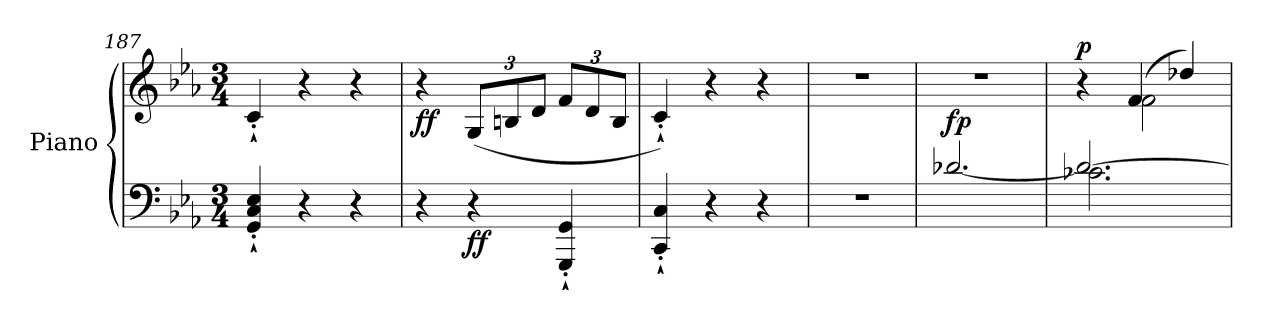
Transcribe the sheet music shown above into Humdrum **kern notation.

**kern	**kern	**dynam
*part1	*part1	*part1
*staff2	*staff1	*staff1/2
*I"Piano	*	*
*I'Pno	*	*
*clefF4	*clefG2	*
*k[b-e-a-]	*k[b-e-a-]	*
*E-:	*E-:	*
*M3/4	*M3/4	*
=187	=187	=187
4GG/`' 4C/`' 4E-/`'	4c`'/	.
4r	4r	.
4r	4r	.
!!LO:LB:g=z
=188	=188	=188
!	!	!LO:DY:b
4r	4r	ff
*	*Xbrackettup	*
!	!	!LO:DY:b=2
4r	(12G/L	ff
.	12Bn/	.
.	12d/J	.
4GGG/`' 4GG/`'	12f/L	.
.	12d/	.
.	12B/J	.
=189	=189	=189
4CC/`' 4C/`'	4c`'/)	.
4r	4r	.
4r	4r	.
=190	=190	=190
2.r	2.r	.
=191	=191	=191
!	!	!LO:DY:a=2
[2.d-X/	2.r	fp
=192	=192	=192
*^	*^	*
!	!	!	!	!LO:DY:a
2.d-/_	2.c-X\	4r	4ryy	p
.	.	(4f/	2f\	.
.	.	4dd-X/)	.	.
*v	*v	*	*	*
*	*v	*v	*
=	=	=
*-	*-	*-
